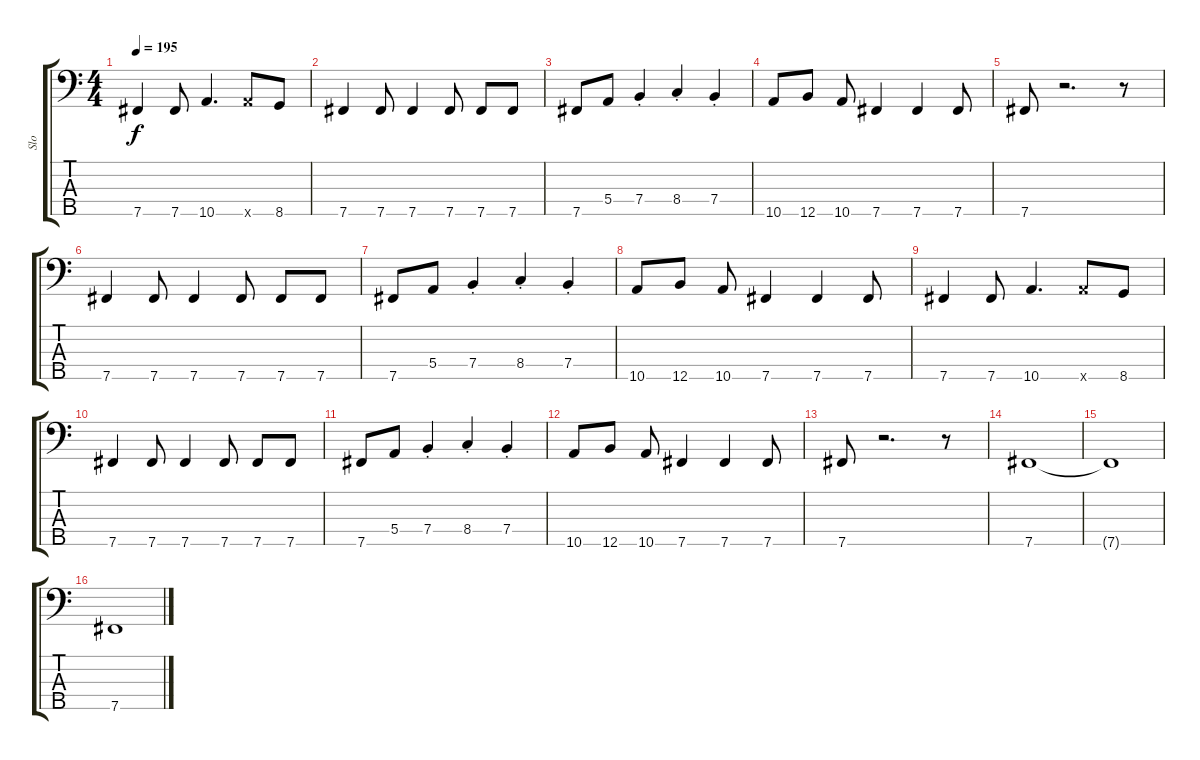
\track ("Slo" "Slo") {instrument electricbassfinger}
\staff {score tabs}
\tuning (G2 D2 A1 E1 B0) {hide}
\ts (4 4)
\tempo 195
\clef f4
\ks c
7.5.4{dy f} 7.5.8 10.5.4{d} 10.5{x}.8 8.5.8 |
7.5.4 7.5.8 7.5.4 7.5.8 7.5.8 7.5.8 |
7.5.8 5.4.8 7.4{st}.4 8.4{st}.4 7.4{st}.4 |
10.5.8 12.5.8 10.5.8 7.5.4 7.5.4 7.5.8 |
7.5.8 r.2{d} r.8 |
7.5.4 7.5.8 7.5.4 7.5.8 7.5.8 7.5.8 |
7.5.8 5.4.8 7.4{st}.4 8.4{st}.4 7.4{st}.4 |
10.5.8 12.5.8 10.5.8 7.5.4 7.5.4 7.5.8 |
7.5.4 7.5.8 10.5.4{d} 10.5{x}.8 8.5.8 |
7.5.4 7.5.8 7.5.4 7.5.8 7.5.8 7.5.8 |
7.5.8 5.4.8 7.4{st}.4 8.4{st}.4 7.4{st}.4 |
10.5.8 12.5.8 10.5.8 7.5.4 7.5.4 7.5.8 |
7.5.8 r.2{d} r.8 |
7.5.1 |
7.5{t}.1 |
7.5.1
